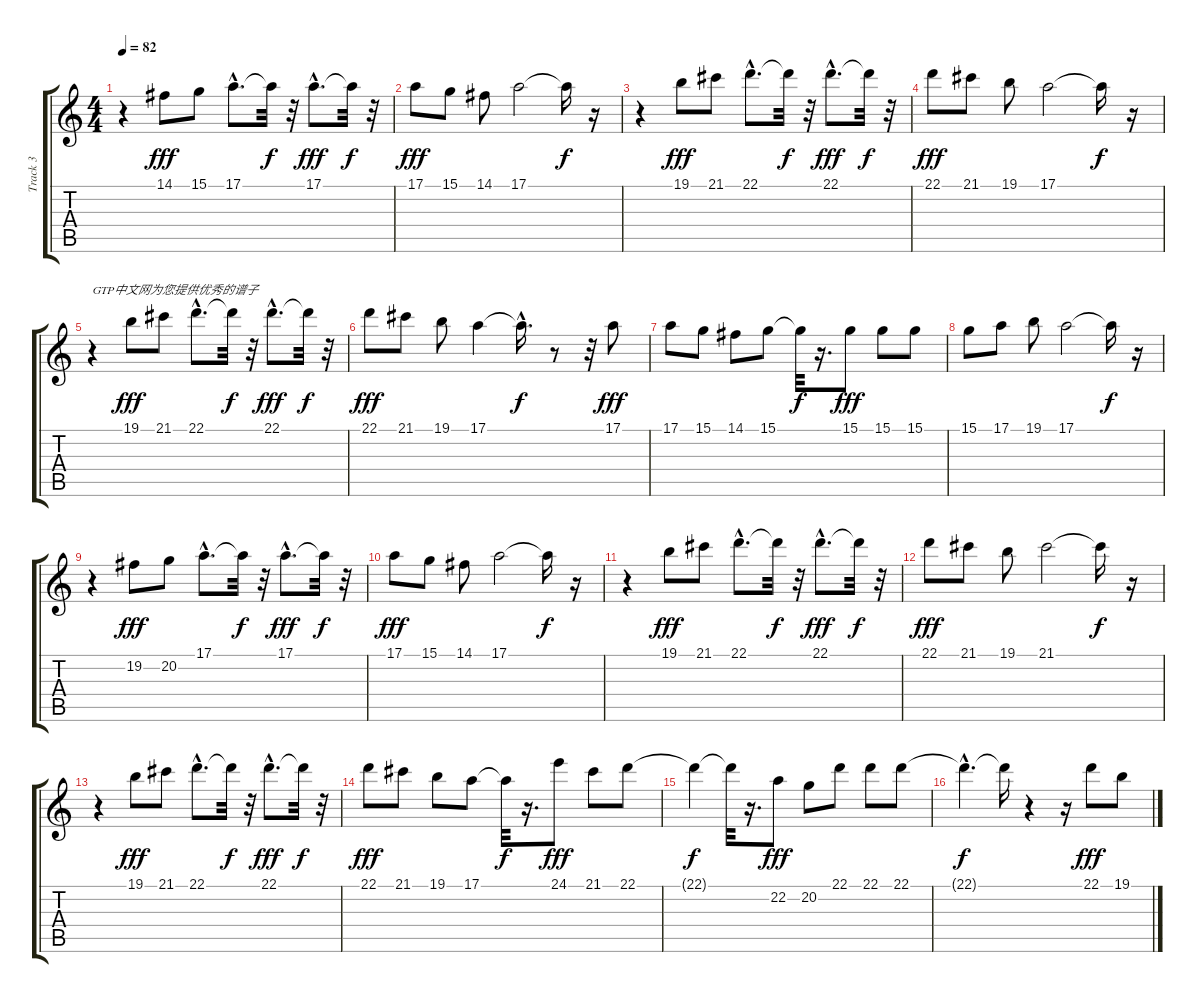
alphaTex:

\track ("Track 3" "Track 3") {instrument vibraphone}
\staff {score tabs}
\tuning (E4 B3 G3 D3 A2 E2) {hide}
\ts (4 4)
\tempo 82
\clef g2
\ks c
r.4{dy fff instrument vibraphone} 14.1.8 15.1.8 17.1{hac}.8{d} 17.1{t}.32{dy f} r.32 17.1{hac}.8{d dy fff} 17.1{t}.32{dy f} r.32 |
17.1.8{dy fff} 15.1.8 14.1.8 17.1.2 17.1{t}.16{dy f} r.16 |
r.4 19.1.8{dy fff} 21.1.8 22.1{hac}.8{d} 22.1{t}.32{dy f} r.32 22.1{hac}.8{d dy fff} 22.1{t}.32{dy f} r.32 |
22.1.8{dy fff} 21.1.8 19.1.8 17.1.2 17.1{t}.16{dy f} r.16 |
r.4{txt "GTP中文网为您提供优秀的谱子"} 19.1.8{dy fff} 21.1.8 22.1{hac}.8{d} 22.1{t}.32{dy f} r.32 22.1{hac}.8{d dy fff} 22.1{t}.32{dy f} r.32 |
22.1.8{dy fff} 21.1.8 19.1.8 17.1.4 17.1{hac t}.16{d dy f} r.8 r.32 17.1.8{dy fff} |
17.1.8 15.1.8 14.1.8 15.1.8 15.1{t}.32{dy f} r.16{d} 15.1.8{dy fff} 15.1.8 15.1.8 |
15.1.8 17.1.8 19.1.8 17.1.2 17.1{t}.16{dy f} r.16 |
r.4 19.2.8{dy fff} 20.2.8 17.1{hac}.8{d} 17.1{t}.32{dy f} r.32 17.1{hac}.8{d dy fff} 17.1{t}.32{dy f} r.32 |
17.1.8{dy fff} 15.1.8 14.1.8 17.1.2 17.1{t}.16{dy f} r.16 |
r.4 19.1.8{dy fff} 21.1.8 22.1{hac}.8{d} 22.1{t}.32{dy f} r.32 22.1{hac}.8{d dy fff} 22.1{t}.32{dy f} r.32 |
22.1.8{dy fff} 21.1.8 19.1.8 21.1.2 21.1{t}.16{dy f} r.16 |
r.4 19.1.8{dy fff} 21.1.8 22.1{hac}.8{d} 22.1{t}.32{dy f} r.32 22.1{hac}.8{d dy fff} 22.1{t}.32{dy f} r.32 |
22.1.8{dy fff} 21.1.8 19.1.8 17.1.8 17.1{t}.32{dy f} r.16{d} 24.1.8{dy fff} 21.1.8 22.1.8 |
22.1{t}.4{dy f} 22.1{t}.32 r.16{d} 22.2.8{dy fff} 20.2.8 22.1.8 22.1.8 22.1.8 |
22.1{hac t}.4{d dy f} 22.1{t}.16 r.4 r.16 22.1.8{dy fff} 19.1.8
